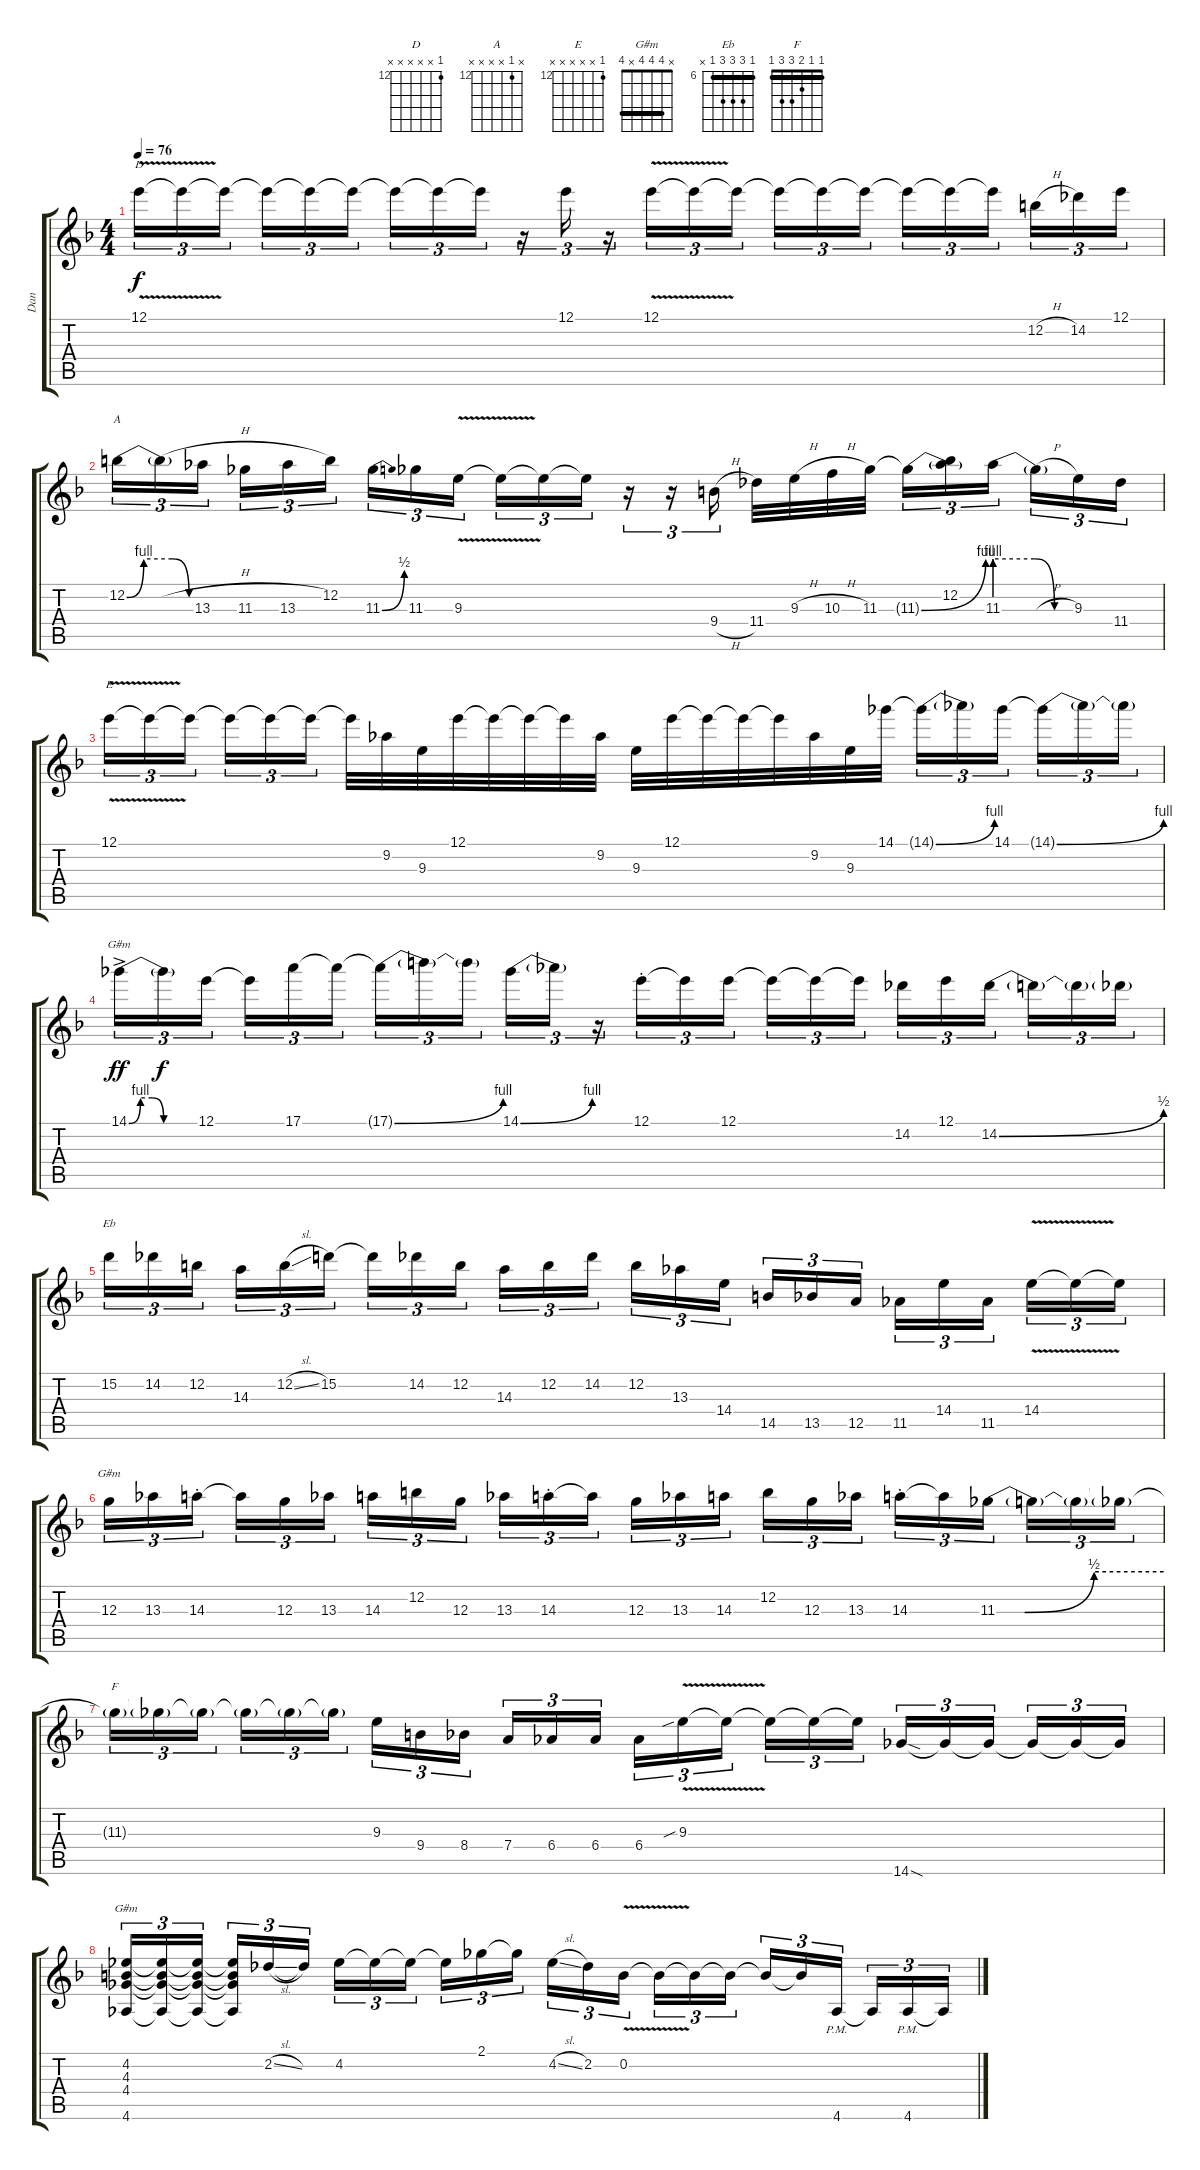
\track ("Dan" "Dan") {instrument electricguitarclean}
\staff {score tabs}
\tuning (E4 B3 G3 D3 A2 E2) {hide}
\chord ("D" 12 x x x x x) {firstfret 12}
\chord ("A" x 12 x x x x) {firstfret 12}
\chord ("E" 12 x x x x x) {firstfret 12}
\chord ("G#m" 5 5 5 7 7 5) {firstfret 5 barre 5}
\chord ("Eb" 6 8 8 8 6 x) {firstfret 6 barre 6}
\chord ("G#m" x x 12 x x x) {firstfret 12}
\chord ("F" 1 1 2 3 3 1) {barre 1}
\chord ("G#m" x 4 4 4 x 4) {barre 4}
\ts (4 4)
\tempo 76
\clef g2
\ks f
12.1{v}.16{tu (3 2) ch "D" dy f} 12.1{t}.16{tu (3 2)} 12.1{t}.16{tu (3 2) beam splitsecondary} 12.1{t}.16{tu (3 2)} 12.1{t}.16{tu (3 2)} 12.1{t}.16{tu (3 2)} 12.1{t}.16{tu (3 2)} 12.1{t}.16{tu (3 2)} 12.1{t}.16{tu (3 2)} r.16{tu (3 2)} 12.1.16{tu (3 2)} r.16{tu (3 2)} 12.1{v}.16{tu (3 2)} 12.1{t}.16{tu (3 2)} 12.1{t}.16{tu (3 2) beam splitsecondary} 12.1{t}.16{tu (3 2)} 12.1{t}.16{tu (3 2)} 12.1{t}.16{tu (3 2)} 12.1{t}.16{tu (3 2)} 12.1{t}.16{tu (3 2)} 12.1{t}.16{tu (3 2) beam splitsecondary} 12.2{h}.16{tu (3 2)} 14.2.16{tu (3 2)} 12.1.16{tu (3 2)} |
12.2{be (custom 0 0 15 4 40 4 55 0 60 0)}.16{tu (3 2) ch "A"} 12.2{h t}.16{tu (3 2)} 13.3.16{tu (3 2) beam splitsecondary} 11.3.16{tu (3 2)} 13.3.16{tu (3 2)} 12.2.16{tu (3 2)} 11.3{be (bend 0 0 60 2)}.16{tu (3 2)} 11.3.16{tu (3 2)} 9.3{v}.16{tu (3 2) beam splitsecondary} 9.3{t}.16{tu (3 2)} 9.3{t}.16{tu (3 2)} 9.3{t}.16{tu (3 2)} r.16{tu (3 2)} r.16{tu (3 2)} 9.4{h}.16{tu (3 2) beam splitsecondary} 11.4.32 9.3{h}.32 10.3{h}.32 11.3.32 11.3{be (bend 0 0 60 4) t}.16{tu (3 2)} (12.2 11.3{t}).16{tu (3 2)} 11.3{be (custom 0 4 30 4 45 0 60 0)}.16{tu (3 2) beam splitsecondary} 11.3{h t}.16{tu (3 2)} 9.3.16{tu (3 2)} 11.4.16{tu (3 2)} |
12.1{v}.16{tu (3 2) ch "E"} 12.1{t}.16{tu (3 2)} 12.1{t}.16{tu (3 2) beam splitsecondary} 12.1{t}.16{tu (3 2)} 12.1{t}.16{tu (3 2)} 12.1{t}.16{tu (3 2)} 12.1{t}.32 9.2.32 9.3.32 12.1.32 12.1{t}.32 12.1{t}.32 12.1{t}.32 9.2.32 9.3.32 12.1.32 12.1{t}.32 12.1{t}.32 12.1{t}.32 9.2.32 9.3.32 14.1.32 14.1{be (bend 0 0 60 4) t}.16{tu (3 2)} 14.1{t}.16{tu (3 2)} 14.1.16{tu (3 2) beam splitsecondary} 14.1{be (bend 0 0 60 4) t}.16{tu (3 2)} 14.1{t}.16{tu (3 2)} 14.1{t}.16{tu (3 2)} |
14.1{be (custom 0 0 10 4 20 4 30 0 60 0) ac}.16{tu (3 2) ch "G#m" dy ff} 14.1{t}.16{tu (3 2) dy f} 12.1.16{tu (3 2) beam splitsecondary} 12.1{t}.16{tu (3 2)} 17.1.16{tu (3 2)} 17.1{t}.16{tu (3 2)} 17.1{be (bend 0 0 60 4) t}.16{tu (3 2)} 17.1{t}.16{tu (3 2)} 17.1{t}.16{tu (3 2) beam splitsecondary} 14.1{be (bend 0 0 60 4)}.16{tu (3 2)} 14.1{t}.16{tu (3 2)} r.16{tu (3 2)} 12.1{st}.16{tu (3 2)} 12.1{t}.16{tu (3 2)} 12.1.16{tu (3 2) beam splitsecondary} 12.1{t}.16{tu (3 2)} 12.1{t}.16{tu (3 2)} 12.1{t}.16{tu (3 2)} 14.2.16{tu (3 2)} 12.1.16{tu (3 2)} 14.2{be (bend 0 0 60 2)}.16{tu (3 2) beam splitsecondary} 14.2{t}.16{tu (3 2)} 14.2{t}.16{tu (3 2)} 14.2{t}.16{tu (3 2)} |
15.2.16{tu (3 2) ch "Eb"} 14.2.16{tu (3 2)} 12.2.16{tu (3 2) beam splitsecondary} 14.3.16{tu (3 2)} 12.2{sl}.16{tu (3 2)} 15.2.16{tu (3 2)} 15.2{t}.16{tu (3 2)} 14.2.16{tu (3 2)} 12.2.16{tu (3 2) beam splitsecondary} 14.3.16{tu (3 2)} 12.2.16{tu (3 2)} 14.2.16{tu (3 2)} 12.2.16{tu (3 2)} 13.3.16{tu (3 2)} 14.4.16{tu (3 2) beam splitsecondary} 14.5.16{tu (3 2)} 13.5.16{tu (3 2)} 12.5.16{tu (3 2)} 11.5.16{tu (3 2)} 14.4.16{tu (3 2)} 11.5.16{tu (3 2) beam splitsecondary} 14.4{v}.16{tu (3 2)} 14.4{t}.16{tu (3 2)} 14.4{t}.16{tu (3 2)} |
12.3.16{tu (3 2) ch "G#m"} 13.3.16{tu (3 2)} 14.3{st}.16{tu (3 2) beam splitsecondary} 14.3{t}.16{tu (3 2)} 12.3.16{tu (3 2)} 13.3.16{tu (3 2)} 14.3.16{tu (3 2)} 12.2.16{tu (3 2)} 12.3.16{tu (3 2) beam splitsecondary} 13.3.16{tu (3 2)} 14.3{st}.16{tu (3 2)} 14.3{t}.16{tu (3 2)} 12.3.16{tu (3 2)} 13.3.16{tu (3 2)} 14.3.16{tu (3 2) beam splitsecondary} 12.2.16{tu (3 2)} 12.3.16{tu (3 2)} 13.3.16{tu (3 2)} 14.3{st}.16{tu (3 2)} 14.3{t}.16{tu (3 2)} 11.3{be (custom 0 0 10 0 35 2 60 2)}.16{tu (3 2) beam splitsecondary} 11.3{t}.16{tu (3 2)} 11.3{t}.16{tu (3 2)} 11.3{t}.16{tu (3 2)} |
11.3{t}.16{tu (3 2) ch "F"} 11.3{t}.16{tu (3 2)} 11.3{t}.16{tu (3 2) beam splitsecondary} 11.3{t}.16{tu (3 2)} 11.3{t}.16{tu (3 2)} 11.3{t}.16{tu (3 2)} 9.3.16{tu (3 2)} 9.4.16{tu (3 2)} 8.4.16{tu (3 2) beam splitsecondary} 7.4.16{tu (3 2)} 6.4.16{tu (3 2)} 6.4.16{tu (3 2)} 6.4.16{tu (3 2)} 9.3{v sib}.16{tu (3 2)} 9.3{t}.16{tu (3 2) beam splitsecondary} 9.3{t}.16{tu (3 2)} 9.3{t}.16{tu (3 2)} 9.3{t}.16{tu (3 2)} 14.6{sod}.16{tu (3 2)} 14.6{t}.16{tu (3 2)} 14.6{t}.16{tu (3 2) beam splitsecondary} 14.6{t}.16{tu (3 2)} 14.6{t}.16{tu (3 2)} 14.6{t}.16{tu (3 2)} |
(4.2 4.3 4.4 4.6).16{tu (3 2) ch "G#m"} (4.2{t} 4.3{t} 4.4{t} 4.6{t}).16{tu (3 2)} (4.2{t} 4.3{t} 4.4{t} 4.6{t}).16{tu (3 2) beam splitsecondary} (4.2{t} 4.3{t} 4.4{t} 4.6{t}).16{tu (3 2)} 2.2{sl}.16{tu (3 2)} 2.2{t}.16{tu (3 2)} 4.2.16{tu (3 2)} 4.2{t}.16{tu (3 2)} 4.2{t}.16{tu (3 2) beam splitsecondary} 4.2{t}.16{tu (3 2)} 2.1.16{tu (3 2)} 2.1{t}.16{tu (3 2)} 4.2{sl}.16{tu (3 2)} 2.2.16{tu (3 2)} 0.2{v}.16{tu (3 2) beam splitsecondary} 0.2{t}.16{tu (3 2)} 0.2{t}.16{tu (3 2)} 0.2{t}.16{tu (3 2)} 0.2{t}.16{tu (3 2)} 0.2{t}.16{tu (3 2)} 4.6{pm}.16{tu (3 2) beam splitsecondary} 4.6{t}.16{tu (3 2)} 4.6{pm}.16{tu (3 2)} 4.6{t}.16{tu (3 2)}
